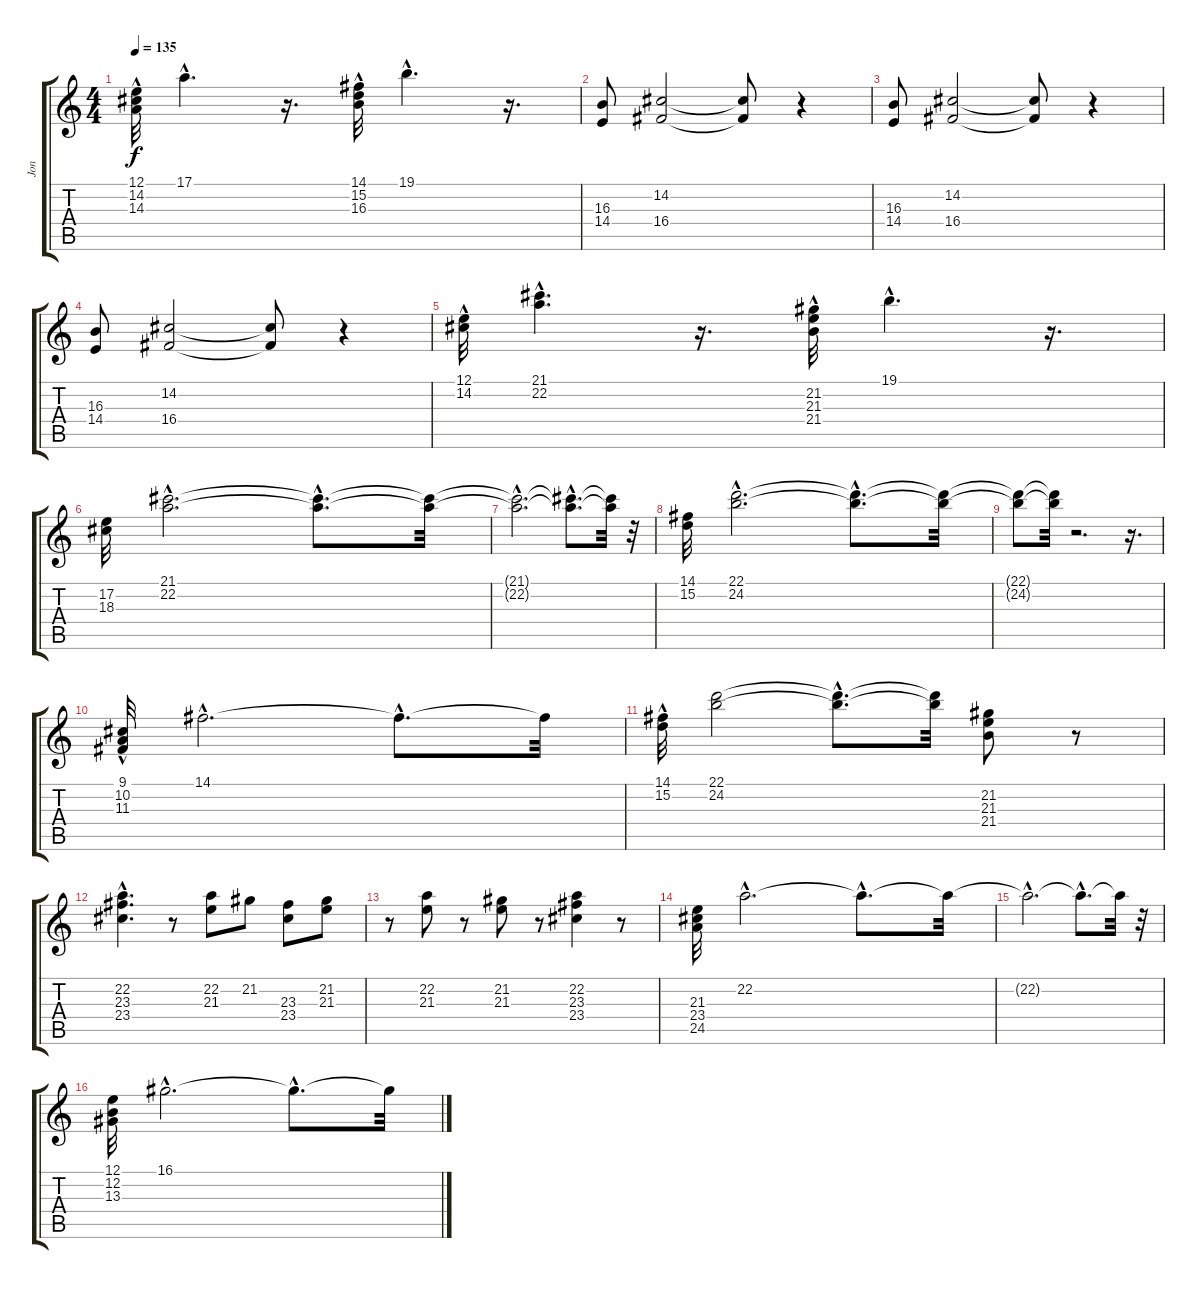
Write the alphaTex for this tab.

\track ("Jon" "Jon") {instrument drawbarorgan}
\staff {score tabs}
\tuning (E4 B3 G3 D3 A2 E2) {hide}
\ts (4 4)
\tempo 135
\clef g2
\ks c
(12.1{hac} 14.2{hac} 14.3{hac}).32{dy f} 17.1{hac}.4{d} r.16{d} (14.1{hac} 15.2{hac} 16.3{hac}).32 19.1{hac}.4{d} r.16{d} |
(16.3 14.4).8 (14.2 16.4).2 (14.2{t} 16.4{t}).8 r.4 |
(16.3 14.4).8 (14.2 16.4).2 (14.2{t} 16.4{t}).8 r.4 |
(16.3 14.4).8 (14.2 16.4).2 (14.2{t} 16.4{t}).8 r.4 |
(12.1{hac} 14.2{hac}).32 (21.1{hac} 22.2{hac}).4{d} r.16{d} (21.2{hac} 21.3{hac} 21.4{hac}).32 19.1{hac}.4{d} r.16{d} |
(17.2 18.3).32 (21.1{hac} 22.2{hac}).2{d} (21.1{hac t} 22.2{hac t}).8{d} (21.1{t} 22.2{t}).32 |
(21.1{hac t} 22.2{hac t}).2{d} (21.1{hac t} 22.2{hac t}).8{d} (21.1{t} 22.2{t}).32 r.32 |
(14.1 15.2).32 (22.1{hac} 24.2{hac}).2{d} (22.1{hac t} 24.2{hac t}).8{d} (22.1{t} 24.2{t}).32 |
(22.1{t} 24.2{t}).8 (22.1{t} 24.2{t}).32 r.2{d} r.16{d} |
(9.1{hac} 10.2{hac} 11.3{hac}).32 14.1{hac}.2{d} 14.1{hac t}.8{d} 14.1{t}.32 |
(14.1{hac} 15.2{hac}).32 (22.1 24.2).2 (22.1{hac t} 24.2{hac t}).8{d} (22.1{t} 24.2{t}).32 (21.2 21.3 21.4).8 r.8 |
(22.2{hac} 23.3{hac} 23.4{hac}).4{d} r.8 (22.2 21.3).8 21.2.8 (23.3 23.4).8 (21.2 21.3).8 |
r.8 (22.2 21.3).8 r.8 (21.2 21.3).8 r.8 (22.2 23.3 23.4).4 r.8 |
(21.3 23.4 24.5).32 22.2{hac}.2{d} 22.2{hac t}.8{d} 22.2{t}.32 |
22.2{hac t}.2{d} 22.2{hac t}.8{d} 22.2{t}.32 r.32 |
(12.1 12.2 13.3).32 16.1{hac}.2{d} 16.1{hac t}.8{d} 16.1{t}.32
